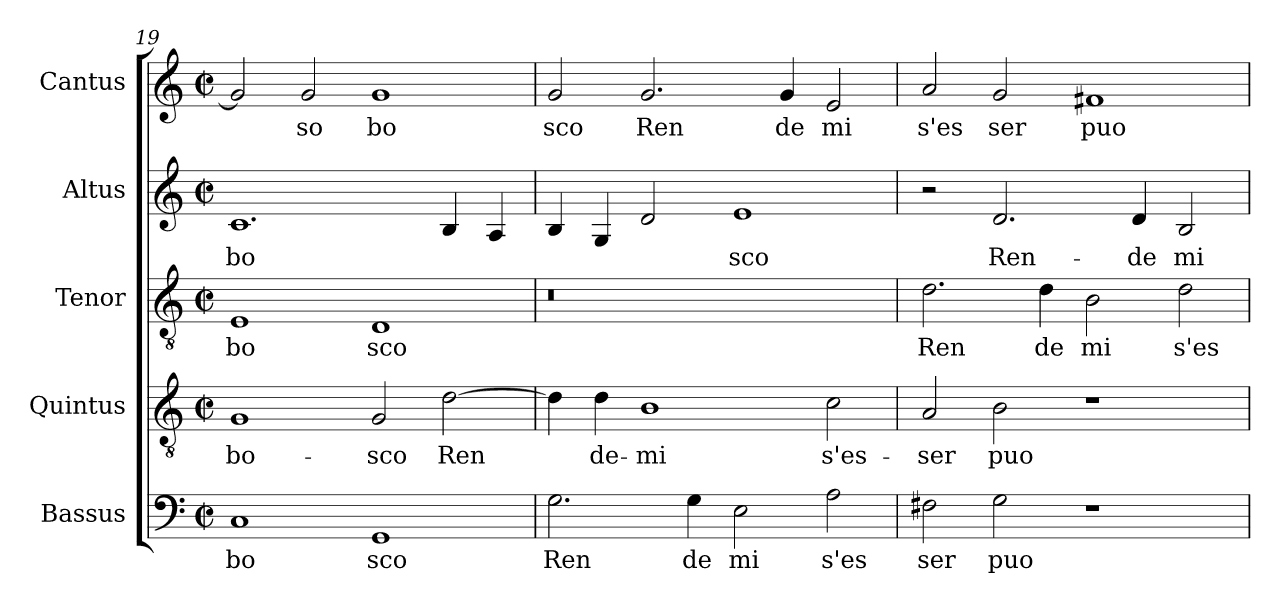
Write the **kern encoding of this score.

**kern	**text	**kern	**text	**kern	**text	**kern	**text	**kern	**text
*part5	*part5	*part4	*part4	*part3	*part3	*part2	*part2	*part1	*part1
*staff5	*staff5	*staff4	*staff4	*staff3	*staff3	*staff2	*staff2	*staff1	*staff1
*I"Bassus	*	*I"Quintus	*	*I"Tenor	*	*I"Altus	*	*I"Cantus	*
!!LO:LB:g=z
*clefF4	*	*clefGv2	*	*clefGv2	*	*clefG2	*	*clefG2	*
*k[]	*	*k[]	*	*k[]	*	*k[]	*	*k[]	*
*C:	*	*C:	*	*C:	*	*C:	*	*C:	*
*M2/2	*	*M2/2	*	*M2/2	*	*M2/2	*	*M2/2	*
*met(c|)	*	*met(c|)	*	*met(c|)	*	*met(c|)	*	*met(c|)	*
=19	=19	=19	=19	=19	=19	=19	=19	=19	=19
!	!LO:LY:b:cj	!	!LO:LY:b:cj	!	!LO:LY:b:cj	!	!LO:LY:b:cj	!	!LO:LY:b:cj
1C	bo	1G	bo-	1E	bo	1.c	bo-	2g/]	--
!	!	!	!	!	!	!	!	!	!LO:LY:b:cj
.	.	.	.	.	.	.	.	2g/	-so
!	!LO:LY:b:cj	!	!LO:LY:b:cj	!	!LO:LY:b:cj	!	!	!	!LO:LY:b:cj
1GG	sco	2G/	-sco	1D	sco	.	.	1g	bo
!	!	!	!LO:LY:b:cj	!	!	!	!LO:LY:b:cj	!	!
.	.	[>2d\	Ren-	.	.	4B/	--	.	.
!	!	!	!	!	!	!	!LO:LY:b:cj	!	!
.	.	.	.	.	.	4A/	--	.	.
=20	=20	=20	=20	=20	=20	=20	=20	=20	=20
!	!LO:LY:b:cj	!	!LO:LY:b:cj	!	!	!	!LO:LY:b:cj	!	!LO:LY:b:cj
2.G\	Ren	4d\]	--	0r	.	4B/	--	2g/	sco
!	!	!	!LO:LY:b:cj	!	!	!	!LO:LY:b:cj	!	!
.	.	4d\	-de-	.	.	4G/	--	.	.
!	!	!	!LO:LY:b:cj	!	!	!	!LO:LY:b:cj	!	!LO:LY:b:cj
.	.	1B	-mi	.	.	2d/	--	2.g/	Ren
!	!LO:LY:b:cj	!	!	!	!	!	!	!	!
4G\	de	.	.	.	.	.	.	.	.
!	!LO:LY:b:cj	!	!	!	!	!	!LO:LY:b:cj	!	!
2E\	mi	.	.	.	.	1e	-sco	.	.
!	!	!	!	!	!	!	!	!	!LO:LY:b:cj
.	.	.	.	.	.	.	.	4g/	de
!	!LO:LY:b:cj	!	!LO:LY:b:cj	!	!	!	!	!	!LO:LY:b:cj
2A\	s'es	2c\	s'es-	.	.	.	.	2e/	mi
=21	=21	=21	=21	=21	=21	=21	=21	=21	=21
!	!LO:LY:b:cj	!	!LO:LY:b:cj	!	!LO:LY:b:cj	!	!	!	!LO:LY:b:cj
2F#X\	ser	2A/	-ser	2.d\	Ren	2r	.	2a/	s'es
!	!LO:LY:b:cj	!	!LO:LY:b:cj	!	!	!	!LO:LY:b:cj	!	!LO:LY:b:cj
2G\	puo	2B\	puo	.	.	2.d/	Ren-	2g/	ser
!	!	!	!	!	!LO:LY:b:cj	!	!	!	!
.	.	.	.	4d\	de	.	.	.	.
!	!	!	!	!	!LO:LY:b:cj	!	!	!	!LO:LY:b:cj
1r	.	1r	.	2B\	mi	.	.	1f#X	puo
!	!	!	!	!	!	!	!LO:LY:b:cj	!	!
.	.	.	.	.	.	4d/	-de	.	.
!	!	!	!	!	!LO:LY:b:cj	!	!LO:LY:b:cj	!	!
.	.	.	.	2d\	s'es	2B/	mi	.	.
=	=	=	=	=	=	=	=	=	=
*-	*-	*-	*-	*-	*-	*-	*-	*-	*-
